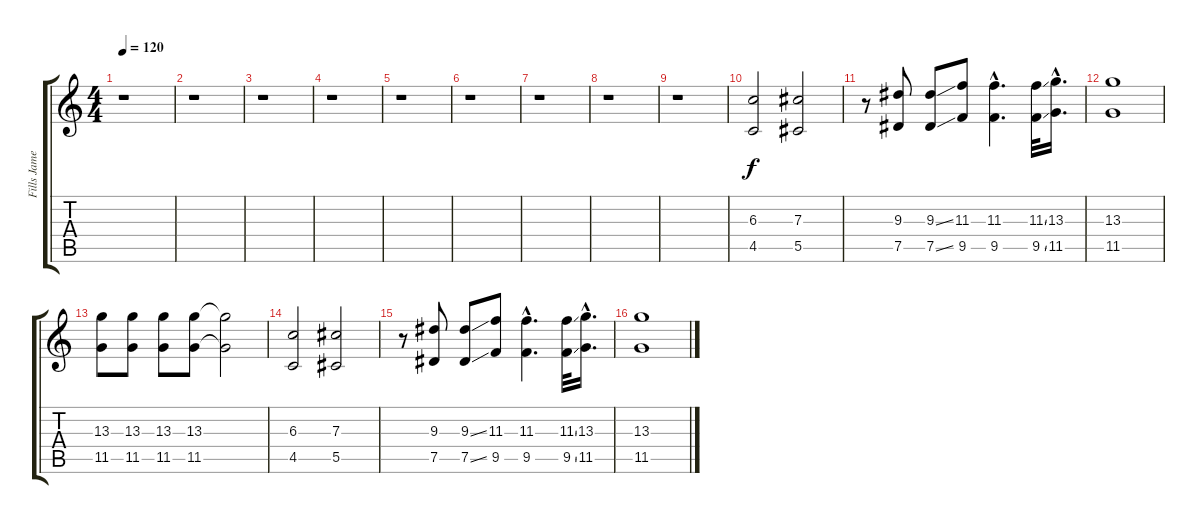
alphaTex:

\track ("Fills James" "Fills Jame") {instrument distortionguitar}
\staff {score tabs}
\tuning (Eb4 Bb3 Gb3 Db3 Ab2 Eb2) {hide}
\ts (4 4)
\tempo 120
\clef g2
\ks c
r.1{dy f} |
r.1 |
r.1 |
r.1 |
r.1 |
r.1 |
r.1 |
r.1 |
r.1 |
(6.3 4.5).2 (7.3 5.5).2 |
r.8 (9.3 7.5).8 (9.3{ss} 7.5{ss}).8 (11.3 9.5).8 (11.3{hac} 9.5{hac}).4{d} (11.3{ss} 9.5{ss}).32 (13.3{hac} 11.5{hac}).16{d} |
(13.3 11.5).1 |
(13.3 11.5).8 (13.3 11.5).8 (13.3 11.5).8 (13.3 11.5).8 (13.3{t} 11.5{t}).2 |
(6.3 4.5).2 (7.3 5.5).2 |
r.8 (9.3 7.5).8 (9.3{ss} 7.5{ss}).8 (11.3 9.5).8 (11.3{hac} 9.5{hac}).4{d} (11.3{ss} 9.5{ss}).32 (13.3{hac} 11.5{hac}).16{d} |
(13.3 11.5).1
